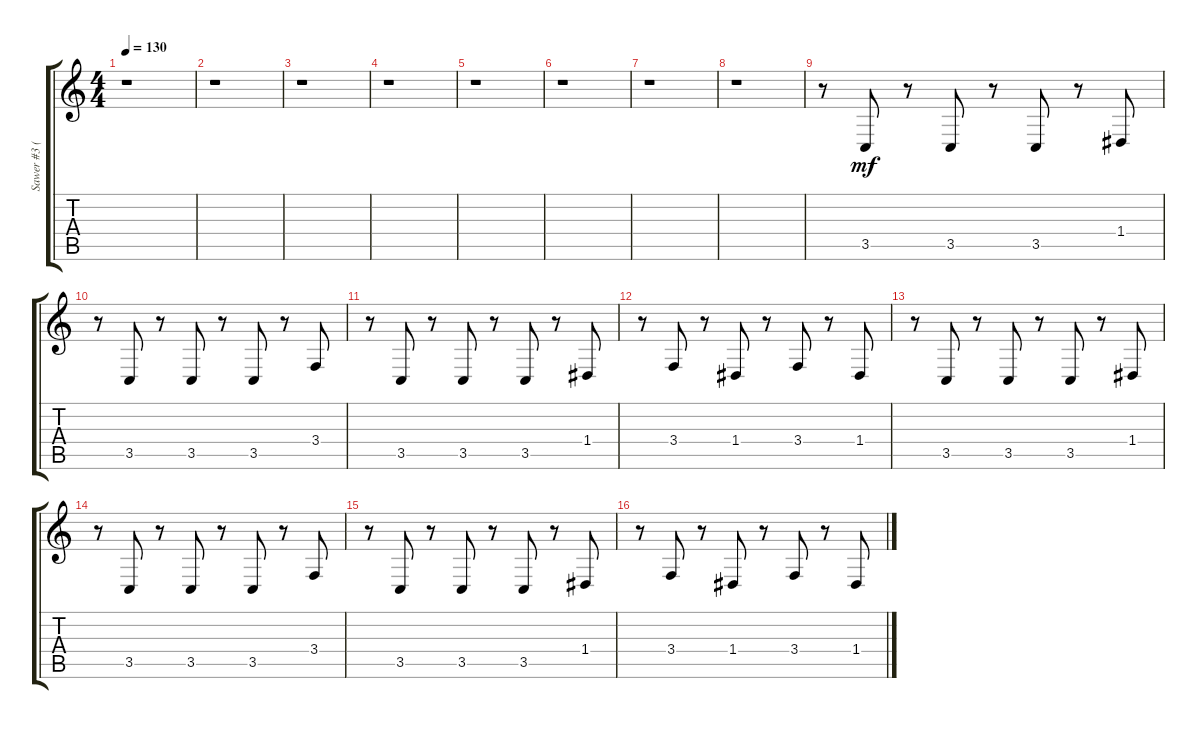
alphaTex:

\track ("Sawer #3 (MIDI)" "Sawer #3 (") {instrument acousticgrandpiano}
\staff {score tabs}
\tuning (E4 B3 G3 D3 A2 E2) {hide}
\ts (4 4)
\tempo 130
\clef g2
\ks c
r.1{dy mf} |
r.1 |
r.1 |
r.1 |
r.1 |
r.1 |
r.1 |
r.1 |
r.8 3.5.8 r.8 3.5.8 r.8 3.5.8 r.8 1.4.8 |
r.8 3.5.8 r.8 3.5.8 r.8 3.5.8 r.8 3.4.8 |
r.8 3.5.8 r.8 3.5.8 r.8 3.5.8 r.8 1.4.8 |
r.8 3.4.8 r.8 1.4.8 r.8 3.4.8 r.8 1.4.8 |
r.8 3.5.8 r.8 3.5.8 r.8 3.5.8 r.8 1.4.8 |
r.8 3.5.8 r.8 3.5.8 r.8 3.5.8 r.8 3.4.8 |
r.8 3.5.8 r.8 3.5.8 r.8 3.5.8 r.8 1.4.8 |
r.8 3.4.8 r.8 1.4.8 r.8 3.4.8 r.8 1.4.8
